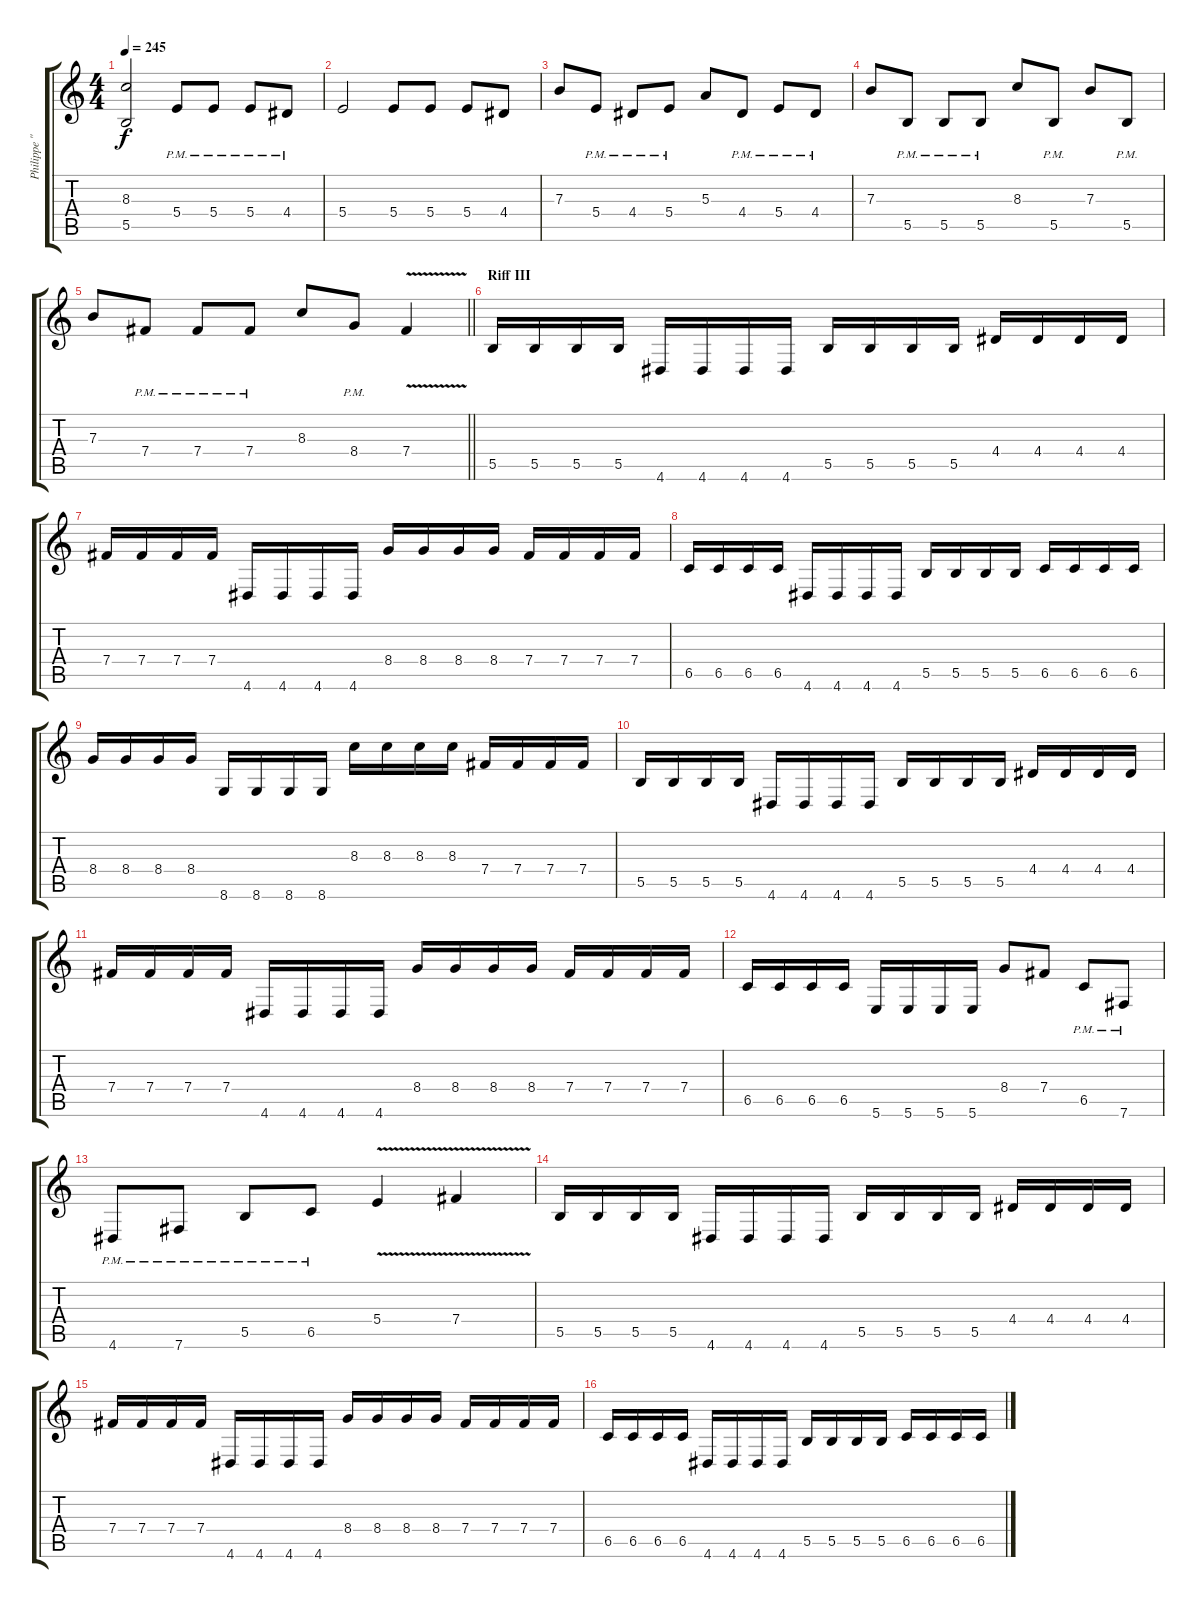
\track ("Philippe \"Pat\" Tougas" "Philippe \"") {instrument distortionguitar}
\staff {score tabs}
\tuning (Db4 Ab3 E3 B2 Gb2 B1) {hide}
\ts (4 4)
\tempo 245
\clef g2
\ks c
(8.3 5.5).2{dy f} 5.4{pm}.8 5.4{pm}.8 5.4{pm}.8 4.4{pm}.8 |
5.4.2 5.4.8 5.4.8 5.4.8 4.4.8 |
7.3.8 5.4{pm}.8 4.4{pm}.8 5.4{pm}.8 5.3.8 4.4{pm}.8 5.4{pm}.8 4.4{pm}.8 |
7.3.8 5.5{pm}.8 5.5{pm}.8 5.5{pm}.8 8.3.8 5.5{pm}.8 7.3.8 5.5{pm}.8 |
\barLineRight lightlight
7.3.8 7.4{pm}.8 7.4{pm}.8 7.4{pm}.8 8.3.8 8.4{pm}.8 7.4{v}.4 |
\section ("" "Riff III")
5.5.16 5.5.16 5.5.16 5.5.16 4.6.16 4.6.16 4.6.16 4.6.16 5.5.16 5.5.16 5.5.16 5.5.16 4.4.16 4.4.16 4.4.16 4.4.16 |
7.4.16 7.4.16 7.4.16 7.4.16 4.6.16 4.6.16 4.6.16 4.6.16 8.4.16 8.4.16 8.4.16 8.4.16 7.4.16 7.4.16 7.4.16 7.4.16 |
6.5.16 6.5.16 6.5.16 6.5.16 4.6.16 4.6.16 4.6.16 4.6.16 5.5.16 5.5.16 5.5.16 5.5.16 6.5.16 6.5.16 6.5.16 6.5.16 |
8.4.16 8.4.16 8.4.16 8.4.16 8.6.16 8.6.16 8.6.16 8.6.16 8.3.16 8.3.16 8.3.16 8.3.16 7.4.16 7.4.16 7.4.16 7.4.16 |
5.5.16 5.5.16 5.5.16 5.5.16 4.6.16 4.6.16 4.6.16 4.6.16 5.5.16 5.5.16 5.5.16 5.5.16 4.4.16 4.4.16 4.4.16 4.4.16 |
7.4.16 7.4.16 7.4.16 7.4.16 4.6.16 4.6.16 4.6.16 4.6.16 8.4.16 8.4.16 8.4.16 8.4.16 7.4.16 7.4.16 7.4.16 7.4.16 |
6.5.16 6.5.16 6.5.16 6.5.16 5.6.16 5.6.16 5.6.16 5.6.16 8.4.8 7.4.8 6.5{pm}.8 7.6{pm}.8 |
4.6{pm}.8 7.6{pm}.8 5.5{pm}.8 6.5{pm}.8 5.4{v}.4 7.4{v}.4 |
5.5.16 5.5.16 5.5.16 5.5.16 4.6.16 4.6.16 4.6.16 4.6.16 5.5.16 5.5.16 5.5.16 5.5.16 4.4.16 4.4.16 4.4.16 4.4.16 |
7.4.16 7.4.16 7.4.16 7.4.16 4.6.16 4.6.16 4.6.16 4.6.16 8.4.16 8.4.16 8.4.16 8.4.16 7.4.16 7.4.16 7.4.16 7.4.16 |
6.5.16 6.5.16 6.5.16 6.5.16 4.6.16 4.6.16 4.6.16 4.6.16 5.5.16 5.5.16 5.5.16 5.5.16 6.5.16 6.5.16 6.5.16 6.5.16
